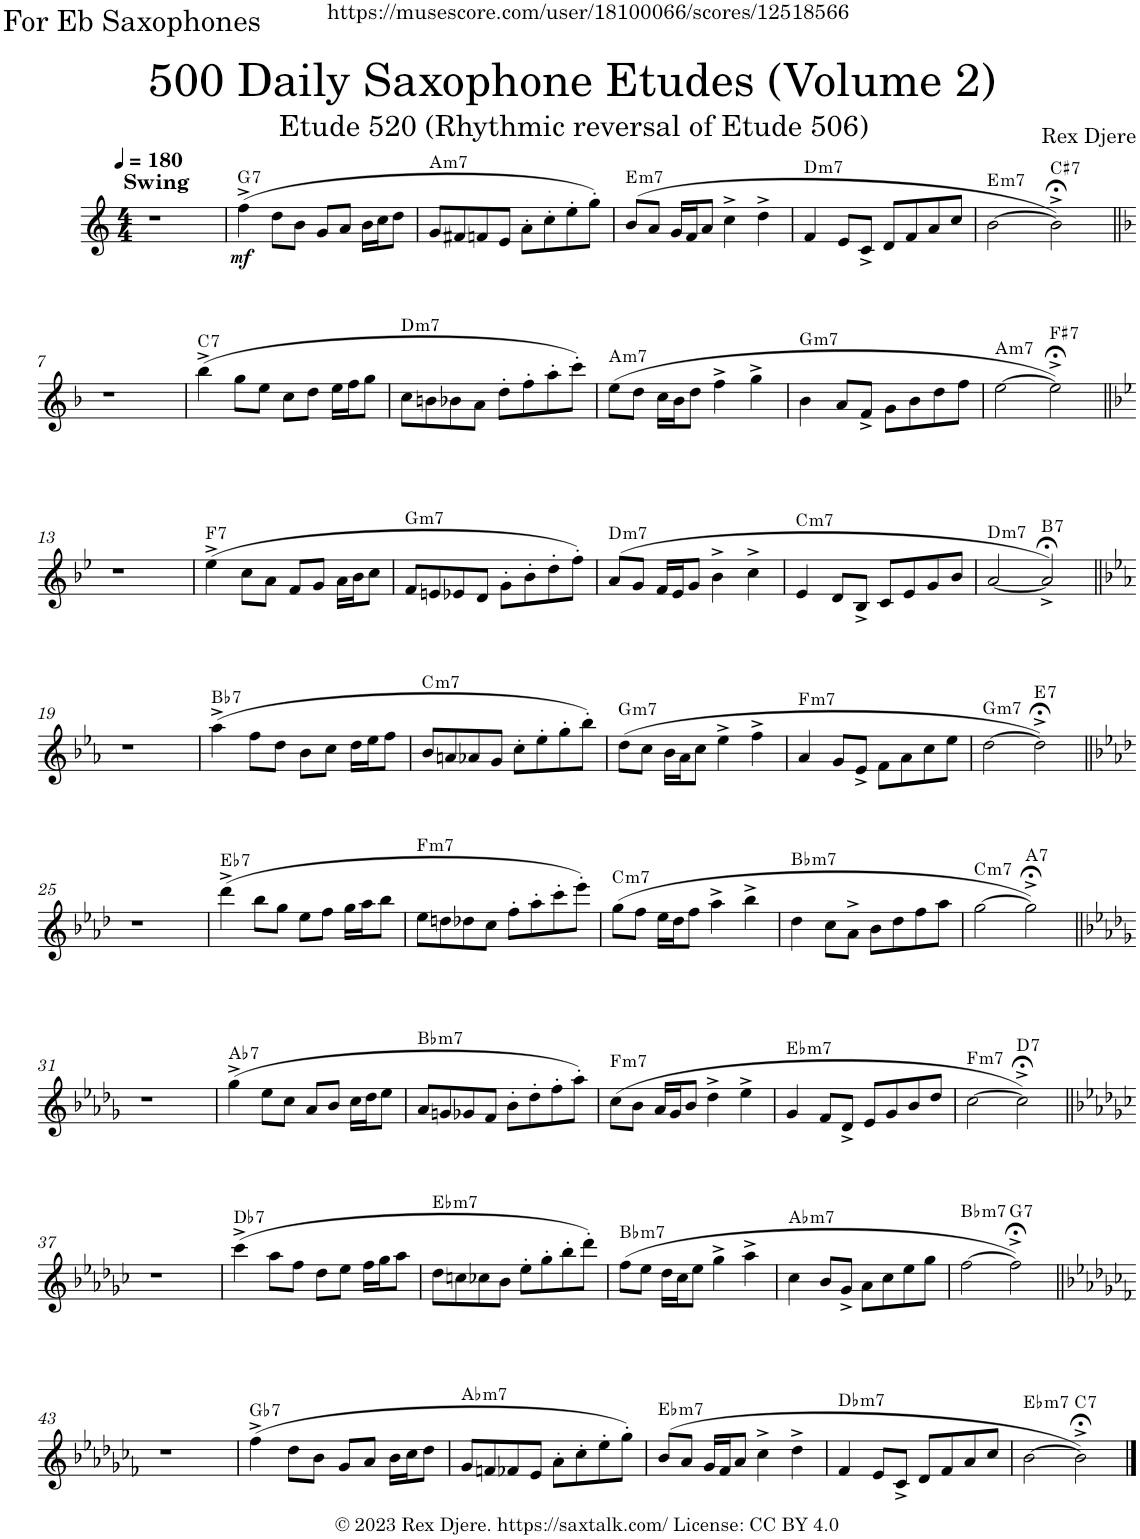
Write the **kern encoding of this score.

**kern	**dynam	**harte
*part1	*part1	*part1
*staff1	*staff1	*
*I"Alto Saxophone	*	*
*I'A. Sax.	*	*
*clefG2	*	*
*Trd5c9	*	*
*k[]	*	*
*M4/4	*	*
*MM180	*	*
=1	=1	=1
!LO:TX:a:B:t=Swing	!	!
1r	.	.
=2	=2	=2
!	!LO:DY:b	!LO:H:kt=7
(4ff^\	mf	G:7
8dd\L	.	.
8b\J	.	.
8g/L	.	.
8a/J	.	.
16b\LL	.	.
16cc\J	.	.
8dd\J	.	.
=3	=3	=3
!	!	!LO:H:kt=m7
8g/L	.	A:min7
8f#X/	.	.
8fn/	.	.
8e/J	.	.
8a'\L	.	.
8cc'\	.	.
8ee'\	.	.
8gg'\J)	.	.
=4	=4	=4
!	!	!LO:H:kt=m7
(8b/L	.	E:min7
8a/J	.	.
16g/LL	.	.
16f/J	.	.
8a/J	.	.
4cc^\	.	.
4dd^\	.	.
=5	=5	=5
!	!	!LO:H:kt=m7
4f/	.	D:min7
8e/L	.	.
8c^/J	.	.
8d/L	.	.
8f/	.	.
8a/	.	.
8cc/J	.	.
=6	=6	=6
!	!	!LO:H:kt=m7
[2b\	.	E:min7
!	!	!LO:H:kt=7
2b;<^\])	.	C#:7
!!LO:LB:g=z
=7||	=7||	=7||
*k[b-]	*	*
1r	.	.
=8	=8	=8
!	!	!LO:H:kt=7
(4bb-^\	.	C:7
8gg\L	.	.
8ee\J	.	.
8cc\L	.	.
8dd\J	.	.
16ee\LL	.	.
16ff\J	.	.
8gg\J	.	.
=9	=9	=9
!	!	!LO:H:kt=m7
8cc\L	.	D:min7
8bn\	.	.
8b-X\	.	.
8a\J	.	.
8dd'\L	.	.
8ff'\	.	.
8aa'\	.	.
8ccc'\J)	.	.
=10	=10	=10
!	!	!LO:H:kt=m7
(8ee\L	.	A:min7
8dd\J	.	.
16cc\LL	.	.
16b-\J	.	.
8dd\J	.	.
4ff^\	.	.
4gg^\	.	.
=11	=11	=11
!	!	!LO:H:kt=m7
4b-\	.	G:min7
8a/L	.	.
8f^/J	.	.
8g\L	.	.
8b-\	.	.
8dd\	.	.
8ff\J	.	.
=12	=12	=12
!	!	!LO:H:kt=m7
[2ee\	.	A:min7
!	!	!LO:H:kt=7
2ee;<^\])	.	F#:7
!!LO:LB:g=z
=13||	=13||	=13||
*k[b-e-]	*	*
1r	.	.
=14	=14	=14
!	!	!LO:H:kt=7
(4ee-^\	.	F:7
8cc\L	.	.
8a\J	.	.
8f/L	.	.
8g/J	.	.
16a\LL	.	.
16b-\J	.	.
8cc\J	.	.
=15	=15	=15
!	!	!LO:H:kt=m7
8f/L	.	G:min7
8en/	.	.
8e-X/	.	.
8d/J	.	.
8g'\L	.	.
8b-'\	.	.
8dd'\	.	.
8ff'\J)	.	.
=16	=16	=16
!	!	!LO:H:kt=m7
(8a/L	.	D:min7
8g/J	.	.
16f/LL	.	.
16e-/J	.	.
8g/J	.	.
4b-^\	.	.
4cc^\	.	.
=17	=17	=17
!	!	!LO:H:kt=m7
4e-/	.	C:min7
8d/L	.	.
8B-^/J	.	.
8c/L	.	.
8e-/	.	.
8g/	.	.
8b-/J	.	.
=18	=18	=18
!	!	!LO:H:kt=m7
[2a/	.	D:min7
!	!	!LO:H:kt=7
2a;<^/])	.	B:7
!!LO:LB:g=z
=19||	=19||	=19||
*k[b-e-a-]	*	*
1r	.	.
=20	=20	=20
!	!	!LO:H:kt=7
(4aa-^\	.	Bb:7
8ff\L	.	.
8dd\J	.	.
8b-\L	.	.
8cc\J	.	.
16dd\LL	.	.
16ee-\J	.	.
8ff\J	.	.
=21	=21	=21
!	!	!LO:H:kt=m7
8b-/L	.	C:min7
8an/	.	.
8a-X/	.	.
8g/J	.	.
8cc'\L	.	.
8ee-'\	.	.
8gg'\	.	.
8bb-'\J)	.	.
=22	=22	=22
!	!	!LO:H:kt=m7
(8dd\L	.	G:min7
8cc\J	.	.
16b-\LL	.	.
16a-\J	.	.
8cc\J	.	.
4ee-^\	.	.
4ff^\	.	.
=23	=23	=23
!	!	!LO:H:kt=m7
4a-/	.	F:min7
8g/L	.	.
8e-^/J	.	.
8f\L	.	.
8a-\	.	.
8cc\	.	.
8ee-\J	.	.
=24	=24	=24
!	!	!LO:H:kt=m7
[2dd\	.	G:min7
!	!	!LO:H:kt=7
2dd;<^\])	.	E:7
!!LO:LB:g=z
=25||	=25||	=25||
*k[b-e-a-d-]	*	*
1r	.	.
=26	=26	=26
!	!	!LO:H:kt=7
(4ddd-^\	.	Eb:7
8bb-\L	.	.
8gg\J	.	.
8ee-\L	.	.
8ff\J	.	.
16gg\LL	.	.
16aa-\J	.	.
8bb-\J	.	.
=27	=27	=27
!	!	!LO:H:kt=m7
8ee-\L	.	F:min7
8ddn\	.	.
8dd-X\	.	.
8cc\J	.	.
8ff'\L	.	.
8aa-'\	.	.
8ccc'\	.	.
8eee-'\J)	.	.
=28	=28	=28
!	!	!LO:H:kt=m7
(8gg\L	.	C:min7
8ff\J	.	.
16ee-\LL	.	.
16dd-\J	.	.
8ff\J	.	.
4aa-^\	.	.
4bb-^\	.	.
=29	=29	=29
!	!	!LO:H:kt=m7
4dd-\	.	Bb:min7
8cc\L	.	.
8a-^\J	.	.
8b-\L	.	.
8dd-\	.	.
8ff\	.	.
8aa-\J	.	.
=30	=30	=30
!	!	!LO:H:kt=m7
[2gg\	.	C:min7
!	!	!LO:H:kt=7
2gg;<^\])	.	A:7
!!LO:LB:g=z
=31||	=31||	=31||
*k[b-e-a-d-g-]	*	*
1r	.	.
=32	=32	=32
!	!	!LO:H:kt=7
(4gg-^\	.	Ab:7
8ee-\L	.	.
8cc\J	.	.
8a-/L	.	.
8b-/J	.	.
16cc\LL	.	.
16dd-\J	.	.
8ee-\J	.	.
=33	=33	=33
!	!	!LO:H:kt=m7
8a-/L	.	Bb:min7
8gn/	.	.
8g-X/	.	.
8f/J	.	.
8b-'\L	.	.
8dd-'\	.	.
8ff'\	.	.
8aa-'\J)	.	.
=34	=34	=34
!	!	!LO:H:kt=m7
(8cc\L	.	F:min7
8b-\J	.	.
16a-/LL	.	.
16g-/J	.	.
8b-/J	.	.
4dd-^\	.	.
4ee-^\	.	.
=35	=35	=35
!	!	!LO:H:kt=m7
4g-/	.	Eb:min7
8f/L	.	.
8d-^/J	.	.
8e-/L	.	.
8g-/	.	.
8b-/	.	.
8dd-/J	.	.
=36	=36	=36
!	!	!LO:H:kt=m7
[2cc\	.	F:min7
!	!	!LO:H:kt=7
2cc;<^\])	.	D:7
!!LO:LB:g=z
=37||	=37||	=37||
*k[b-e-a-d-g-c-]	*	*
1r	.	.
=38	=38	=38
!	!	!LO:H:kt=7
(4ccc-^\	.	Db:7
8aa-\L	.	.
8ff\J	.	.
8dd-\L	.	.
8ee-\J	.	.
16ff\LL	.	.
16gg-\J	.	.
8aa-\J	.	.
=39	=39	=39
!	!	!LO:H:kt=m7
8dd-\L	.	Eb:min7
8ccn\	.	.
8cc-X\	.	.
8b-\J	.	.
8ee-'\L	.	.
8gg-'\	.	.
8bb-'\	.	.
8ddd-'\J)	.	.
=40	=40	=40
!	!	!LO:H:kt=m7
(8ff\L	.	Bb:min7
8ee-\J	.	.
16dd-\LL	.	.
16cc-\J	.	.
8ee-\J	.	.
4gg-^\	.	.
4aa-^\	.	.
=41	=41	=41
!	!	!LO:H:kt=m7
4cc-\	.	Ab:min7
8b-/L	.	.
8g-^/J	.	.
8a-\L	.	.
8cc-\	.	.
8ee-\	.	.
8gg-\J	.	.
=42	=42	=42
!	!	!LO:H:kt=m7
[2ff\	.	Bb:min7
!	!	!LO:H:kt=7
2ff;<^\])	.	G:7
!!LO:LB:g=z
=43||	=43||	=43||
*k[b-e-a-d-g-c-f-]	*	*
1r	.	.
=44	=44	=44
!	!	!LO:H:kt=7
(4ff-^\	.	Gb:7
8dd-\L	.	.
8b-\J	.	.
8g-/L	.	.
8a-/J	.	.
16b-\LL	.	.
16cc-\J	.	.
8dd-\J	.	.
=45	=45	=45
!	!	!LO:H:kt=m7
8g-/L	.	Ab:min7
8fn/	.	.
8f-X/	.	.
8e-/J	.	.
8a-'\L	.	.
8cc-'\	.	.
8ee-'\	.	.
8gg-'\J)	.	.
=46	=46	=46
!	!	!LO:H:kt=m7
(8b-/L	.	Eb:min7
8a-/J	.	.
16g-/LL	.	.
16f-/J	.	.
8a-/J	.	.
4cc-^\	.	.
4dd-^\	.	.
=47	=47	=47
!	!	!LO:H:kt=m7
4f-/	.	Db:min7
8e-/L	.	.
8c-^/J	.	.
8d-/L	.	.
8f-/	.	.
8a-/	.	.
8cc-/J	.	.
=48	=48	=48
!	!	!LO:H:kt=m7
[2b-\	.	Eb:min7
!	!	!LO:H:kt=7
2b-;<^\])	.	C:7
==	==	==
*-	*-	*-
